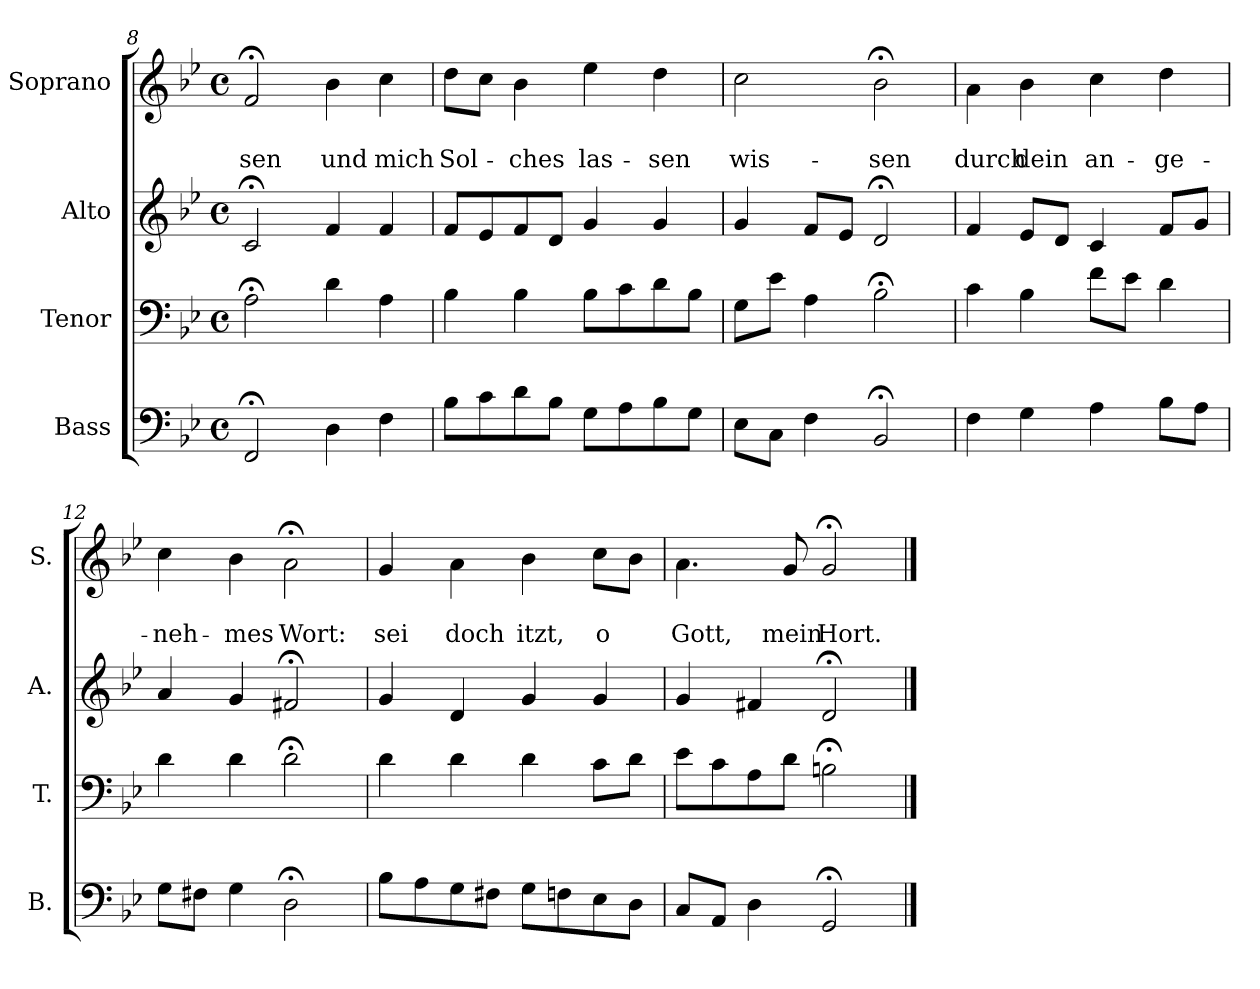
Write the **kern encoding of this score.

**kern	**kern	**kern	**kern	**text	**text
*part4	*part3	*part2	*part1	*part1	*part1
*staff4	*staff3	*staff2	*staff1	*staff1	*staff1
*I"Bass	*I"Tenor	*I"Alto	*I"Soprano	*	*
*I'B.	*I'T.	*I'A.	*I'S.	*	*
*clefF4	*clefF4	*clefG2	*clefG2	*	*
*k[b-e-]	*k[b-e-]	*k[b-e-]	*k[b-e-]	*	*
*B-:	*B-:	*B-:	*g:	*	*
*M4/4	*M4/4	*M4/4	*M4/4	*	*
*met(c)	*met(c)	*met(c)	*met(c)	*	*
=8	=8	=8	=8	=8	=8
2FF;</	2A;<\	2c;</	2f;</	.	-sen
4D\	4d\	4f/	4b-\	.	und
4F\	4A\	4f/	4cc\	.	mich
=9	=9	=9	=9	=9	=9
8B-\L	4B-\	8f/L	8dd\L	.	Sol-
8c\	.	8e-/	8cc\J	.	.
8d\	4B-\	8f/	4b-\	.	-ches
8B-\J	.	8d/J	.	.	.
8G\L	8B-\L	4g/	4ee-\	.	las-
8A\	8c\	.	.	.	.
8B-\	8d\	4g/	4dd\	.	-sen
8G\J	8B-\J	.	.	.	.
=10	=10	=10	=10	=10	=10
8E-\L	8G\L	4g/	2cc\	.	wis-
8C\J	8e-\J	.	.	.	.
4F\	4A\	8f/L	.	.	.
.	.	8e-/J	.	.	.
2BB-;</	2B-;<\	2d;</	2b-;<\	.	-sen
!!LO:PB:g=z
=11	=11	=11	=11	=11	=11
4F\	4c\	4f/	4a\	.	durch
4G\	4B-\	8e-/L	4b-\	.	dein
.	.	8d/J	.	.	.
4A\	8f\L	4c/	4cc\	.	an-
.	8e-\J	.	.	.	.
8B-\L	4d\	8f/L	4dd\	.	-ge-
8A\J	.	8g/J	.	.	.
=12	=12	=12	=12	=12	=12
8G\L	4d\	4a/	4cc\	.	-neh-
8F#X\J	.	.	.	.	.
4G\	4d\	4g/	4b-\	.	-mes
2D;<\	2d;<\	2f#X;</	2a;<\	.	Wort:
=13	=13	=13	=13	=13	=13
8B-\L	4d\	4g/	4g/	.	sei
8A\	.	.	.	.	.
8G\	4d\	4d/	4a\	.	doch
8F#X\J	.	.	.	.	.
8G\L	4d\	4g/	4b-\	.	itzt,
8Fn\	.	.	.	.	.
8E-\	8c\L	4g/	8cc\L	.	o
8D\J	8d\J	.	8b-\J	.	.
=14	=14	=14	=14	=14	=14
8C/L	8e-\L	4g/	4.a\	.	Gott,
8AA/J	8c\	.	.	.	.
4D\	8A\	4f#X/	.	.	.
.	8d\J	.	8g/	.	mein
2GG;</	2Bn;<\	2d;</	2g;</	.	Hort.
==	==	==	==	==	==
*-	*-	*-	*-	*-	*-
